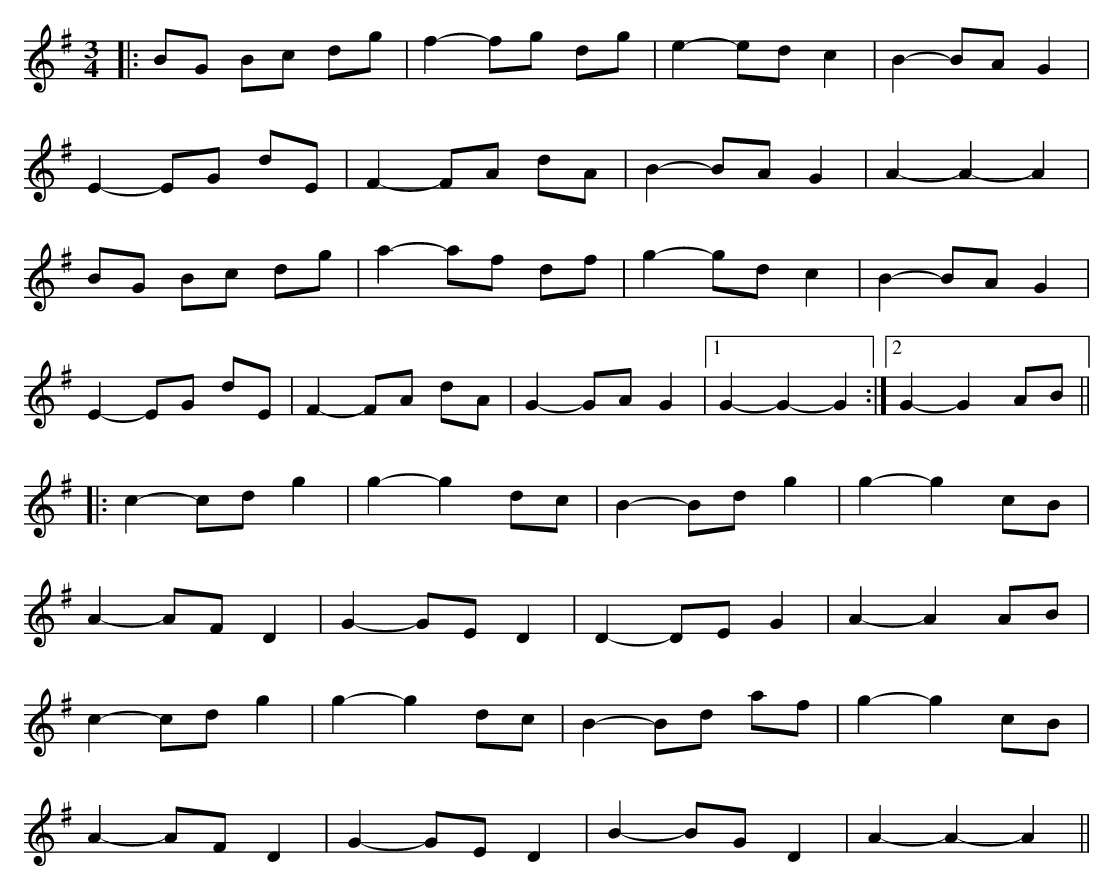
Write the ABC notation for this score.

X:1
M:3/4
K:G
|:BG Bc dg|f2- fg dg|e2- ed c2|B2- BA G2|
E2- EG dE|F2- FA dA|B2- BA G2|A2- A2- A2|
BG Bc dg|a2- af df|g2- gd c2|B2- BA G2|
E2- EG dE|F2- FA dA|G2- GA G2|1 G2- G2- G2:|2 G2- G2 AB||
|:c2- cd g2|g2- g2 dc|B2- Bd g2|g2- g2 cB|
A2- AF D2|G2- GE D2|D2- DE G2|A2- A2 AB|
c2- cd g2|g2- g2 dc|B2- Bd af|g2- g2 cB|
A2- AF D2|G2- GE D2|B2- BG D2|A2- A2- A2||
